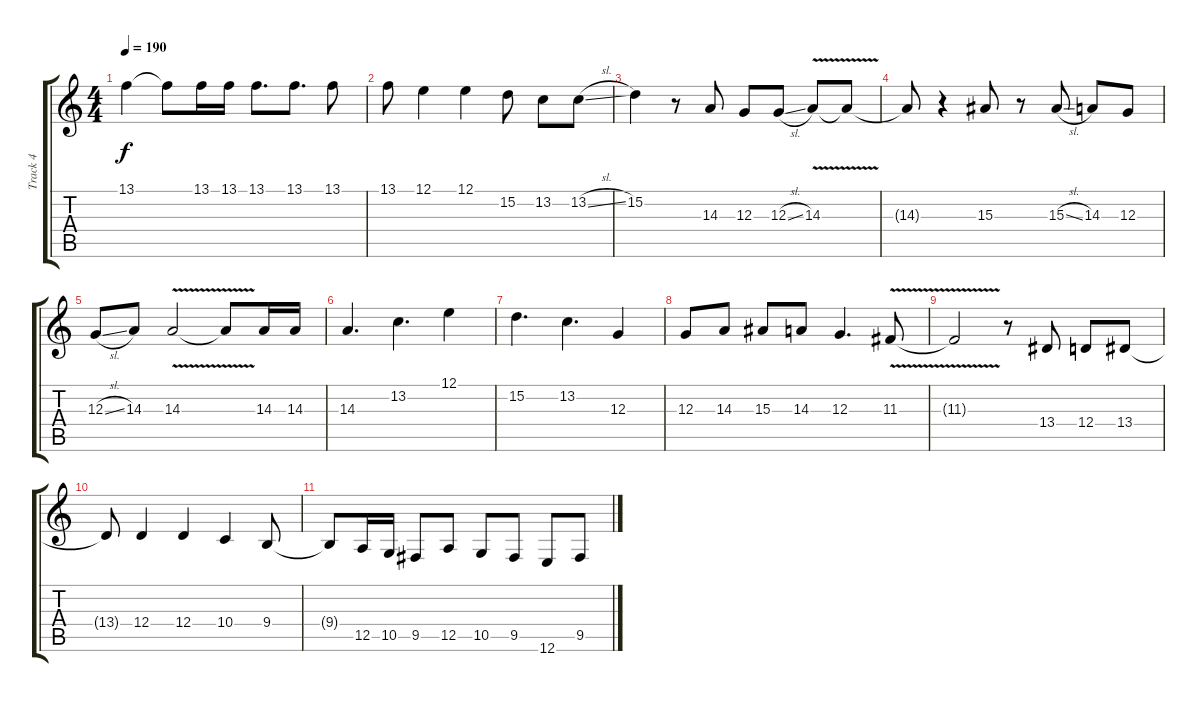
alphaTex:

\track ("Track 4" "Track 4") {instrument panflute}
\staff {score tabs}
\tuning (E4 B3 G3 D3 A2 E2) {hide}
\ts (4 4)
\tempo 190
\clef g2
\ks c
13.1{t}.4{dy f} 13.1{t}.8 13.1.16 13.1.16 13.1.8{d} 13.1.8{d} 13.1.8 |
13.1.8 12.1.4 12.1.4 15.2.8 13.2.8 13.2{sl}.8 |
15.2.4 r.8 14.3.8 12.3.8 12.3{sl}.8 14.3{v}.8 14.3{t}.8 |
14.3{t}.8 r.4 15.3.8 r.8 15.3{sl}.8 14.3.8 12.3.8 |
12.3{sl}.8 14.3.8 14.3{v}.2 14.3{t}.8 14.3.16 14.3.16 |
14.3.4{d} 13.2.4{d} 12.1.4 |
15.2.4{d} 13.2.4{d} 12.3.4 |
12.3.8 14.3.8 15.3.8 14.3.8 12.3.4{d} 11.3{v}.8 |
11.3{t}.2 r.8 13.4.8 12.4.8 13.4.8 |
13.4{t}.8 12.4.4 12.4.4 10.4.4 9.4.8 |
9.4{t}.8 12.5.16 10.5.16 9.5.8 12.5.8 10.5.8 9.5.8 12.6.8 9.5.8
